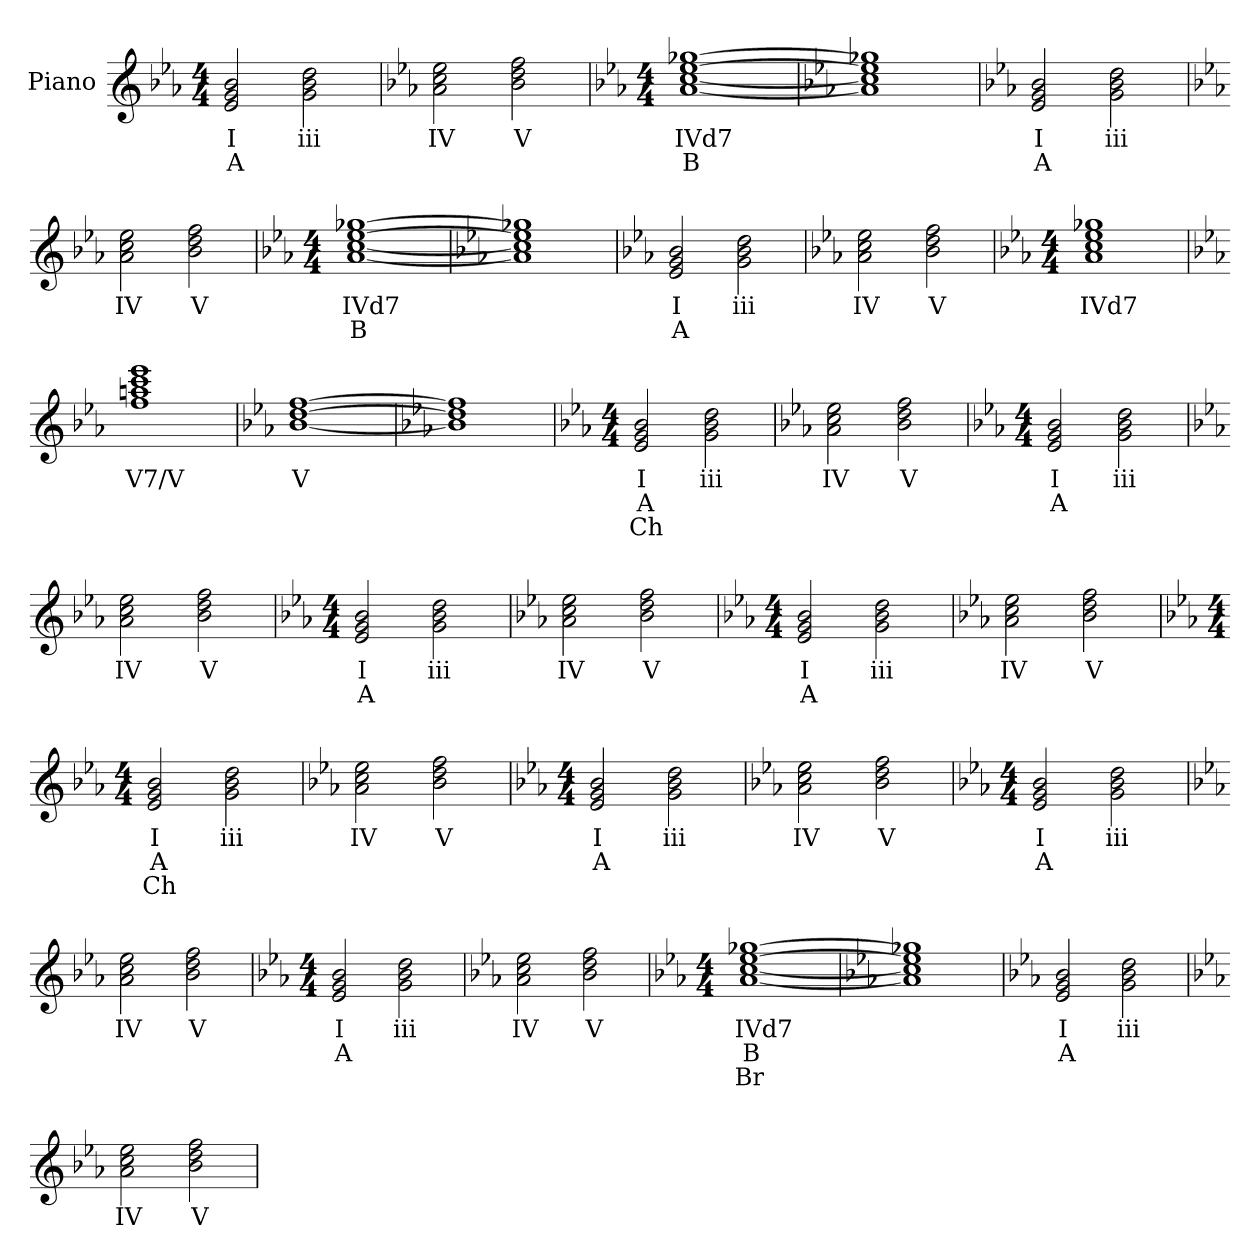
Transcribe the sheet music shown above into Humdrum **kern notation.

**kern	**text	**text	**text
*part1	*part1	*part1	*part1
*staff1	*staff1	*staff1	*staff1
*I"Piano	*	*	*
*I'Pno	*	*	*
*k[b-e-a-]	*	*	*
*E-:	*	*	*
*M4/4	*	*	*
=	=	=	=
2e- 2g 2b-	I	A	.
2g 2b- 2dd	iii	.	.
=	=	=	=
*k[b-e-a-]	*	*	*
*E-:	*	*	*
2a- 2cc 2ee-	IV	.	.
2b- 2dd 2ff	V	.	.
=	=	=	=
*k[b-e-a-]	*	*	*
*E-:	*	*	*
*M4/4	*	*	*
[1a- [1cc [1ee- [1gg-X	IVd7	B	.
=	=	=	=
*k[b-e-a-]	*	*	*
*E-:	*	*	*
1a-] 1cc] 1ee-] 1gg-X]	.	.	.
=	=	=	=
*k[b-e-a-]	*	*	*
*E-:	*	*	*
2e- 2g 2b-	I	A	.
2g 2b- 2dd	iii	.	.
=	=	=	=
*k[b-e-a-]	*	*	*
*E-:	*	*	*
2a- 2cc 2ee-	IV	.	.
2b- 2dd 2ff	V	.	.
=	=	=	=
*k[b-e-a-]	*	*	*
*E-:	*	*	*
*M4/4	*	*	*
[1a- [1cc [1ee- [1gg-X	IVd7	B	.
=	=	=	=
*k[b-e-a-]	*	*	*
*E-:	*	*	*
1a-] 1cc] 1ee-] 1gg-X]	.	.	.
=	=	=	=
*k[b-e-a-]	*	*	*
*E-:	*	*	*
2e- 2g 2b-	I	A	.
2g 2b- 2dd	iii	.	.
=	=	=	=
*k[b-e-a-]	*	*	*
*E-:	*	*	*
2a- 2cc 2ee-	IV	.	.
2b- 2dd 2ff	V	.	.
=	=	=	=
*k[b-e-a-]	*	*	*
*E-:	*	*	*
*M4/4	*	*	*
1a- 1cc 1ee- 1gg-X	IVd7	.	.
=	=	=	=
*k[b-e-a-]	*	*	*
*E-:	*	*	*
1ff 1aan 1ccc 1eee-	V7/V	.	.
=	=	=	=
*k[b-e-a-]	*	*	*
*E-:	*	*	*
[1b- [1dd [1ff	V	.	.
=	=	=	=
*k[b-e-a-]	*	*	*
*E-:	*	*	*
1b-] 1dd] 1ff]	.	.	.
=	=	=	=
*k[b-e-a-]	*	*	*
*E-:	*	*	*
*M4/4	*	*	*
2e- 2g 2b-	I	A	Ch
2g 2b- 2dd	iii	.	.
=	=	=	=
*k[b-e-a-]	*	*	*
*E-:	*	*	*
2a- 2cc 2ee-	IV	.	.
2b- 2dd 2ff	V	.	.
=	=	=	=
*k[b-e-a-]	*	*	*
*E-:	*	*	*
*M4/4	*	*	*
2e- 2g 2b-	I	A	.
2g 2b- 2dd	iii	.	.
=	=	=	=
*k[b-e-a-]	*	*	*
*E-:	*	*	*
2a- 2cc 2ee-	IV	.	.
2b- 2dd 2ff	V	.	.
=	=	=	=
*k[b-e-a-]	*	*	*
*E-:	*	*	*
*M4/4	*	*	*
2e- 2g 2b-	I	A	.
2g 2b- 2dd	iii	.	.
=	=	=	=
*k[b-e-a-]	*	*	*
*E-:	*	*	*
2a- 2cc 2ee-	IV	.	.
2b- 2dd 2ff	V	.	.
=	=	=	=
*k[b-e-a-]	*	*	*
*E-:	*	*	*
*M4/4	*	*	*
2e- 2g 2b-	I	A	.
2g 2b- 2dd	iii	.	.
=	=	=	=
*k[b-e-a-]	*	*	*
*E-:	*	*	*
2a- 2cc 2ee-	IV	.	.
2b- 2dd 2ff	V	.	.
=	=	=	=
*k[b-e-a-]	*	*	*
*E-:	*	*	*
*M4/4	*	*	*
2e- 2g 2b-	I	A	Ch
2g 2b- 2dd	iii	.	.
=	=	=	=
*k[b-e-a-]	*	*	*
*E-:	*	*	*
2a- 2cc 2ee-	IV	.	.
2b- 2dd 2ff	V	.	.
=	=	=	=
*k[b-e-a-]	*	*	*
*E-:	*	*	*
*M4/4	*	*	*
2e- 2g 2b-	I	A	.
2g 2b- 2dd	iii	.	.
=	=	=	=
*k[b-e-a-]	*	*	*
*E-:	*	*	*
2a- 2cc 2ee-	IV	.	.
2b- 2dd 2ff	V	.	.
=	=	=	=
*k[b-e-a-]	*	*	*
*E-:	*	*	*
*M4/4	*	*	*
2e- 2g 2b-	I	A	.
2g 2b- 2dd	iii	.	.
=	=	=	=
*k[b-e-a-]	*	*	*
*E-:	*	*	*
2a- 2cc 2ee-	IV	.	.
2b- 2dd 2ff	V	.	.
=	=	=	=
*k[b-e-a-]	*	*	*
*E-:	*	*	*
*M4/4	*	*	*
2e- 2g 2b-	I	A	.
2g 2b- 2dd	iii	.	.
=	=	=	=
*k[b-e-a-]	*	*	*
*E-:	*	*	*
2a- 2cc 2ee-	IV	.	.
2b- 2dd 2ff	V	.	.
=	=	=	=
*k[b-e-a-]	*	*	*
*E-:	*	*	*
*M4/4	*	*	*
[1a- [1cc [1ee- [1gg-X	IVd7	B	Br
=	=	=	=
*k[b-e-a-]	*	*	*
*E-:	*	*	*
1a-] 1cc] 1ee-] 1gg-X]	.	.	.
=	=	=	=
*k[b-e-a-]	*	*	*
*E-:	*	*	*
2e- 2g 2b-	I	A	.
2g 2b- 2dd	iii	.	.
=	=	=	=
*k[b-e-a-]	*	*	*
*E-:	*	*	*
2a- 2cc 2ee-	IV	.	.
2b- 2dd 2ff	V	.	.
=	=	=	=
*-	*-	*-	*-
